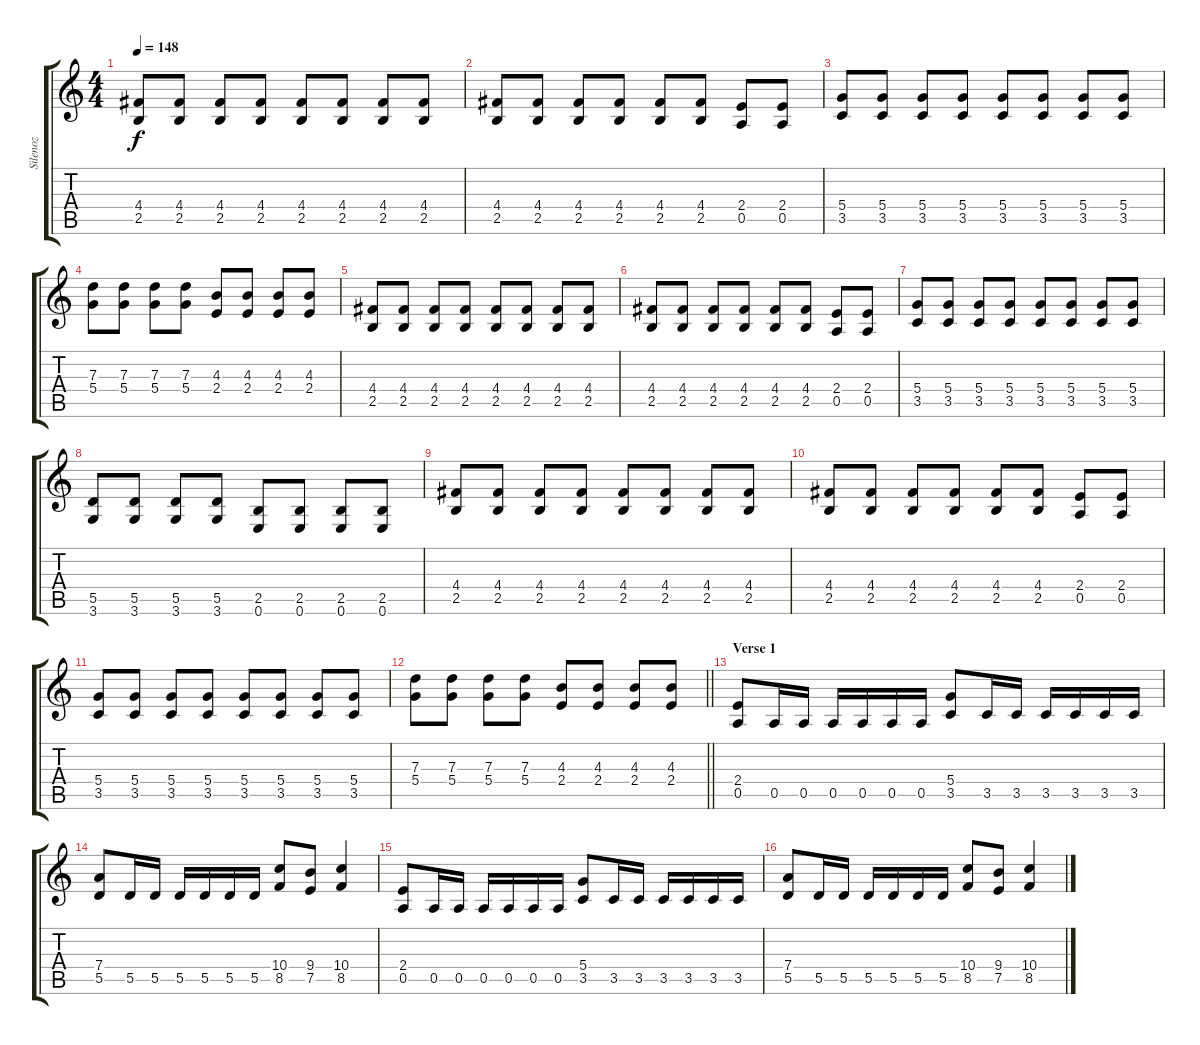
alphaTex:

\track ("Silenoz" "Silenoz") {instrument distortionguitar}
\staff {score tabs}
\tuning (E4 B3 G3 D3 A2 E2) {hide}
\ts (4 4)
\tempo 148
\clef g2
\ks c
(4.4 2.5).8{dy f} (4.4 2.5).8 (4.4 2.5).8 (4.4 2.5).8 (4.4 2.5).8 (4.4 2.5).8 (4.4 2.5).8 (4.4 2.5).8 |
(4.4 2.5).8 (4.4 2.5).8 (4.4 2.5).8 (4.4 2.5).8 (4.4 2.5).8 (4.4 2.5).8 (2.4 0.5).8 (2.4 0.5).8 |
(5.4 3.5).8 (5.4 3.5).8 (5.4 3.5).8 (5.4 3.5).8 (5.4 3.5).8 (5.4 3.5).8 (5.4 3.5).8 (5.4 3.5).8 |
(7.3 5.4).8 (7.3 5.4).8 (7.3 5.4).8 (7.3 5.4).8 (4.3 2.4).8 (4.3 2.4).8 (4.3 2.4).8 (4.3 2.4).8 |
(4.4 2.5).8 (4.4 2.5).8 (4.4 2.5).8 (4.4 2.5).8 (4.4 2.5).8 (4.4 2.5).8 (4.4 2.5).8 (4.4 2.5).8 |
(4.4 2.5).8 (4.4 2.5).8 (4.4 2.5).8 (4.4 2.5).8 (4.4 2.5).8 (4.4 2.5).8 (2.4 0.5).8 (2.4 0.5).8 |
(5.4 3.5).8 (5.4 3.5).8 (5.4 3.5).8 (5.4 3.5).8 (5.4 3.5).8 (5.4 3.5).8 (5.4 3.5).8 (5.4 3.5).8 |
(5.5 3.6).8 (5.5 3.6).8 (5.5 3.6).8 (5.5 3.6).8 (2.5 0.6).8 (2.5 0.6).8 (2.5 0.6).8 (2.5 0.6).8 |
(4.4 2.5).8 (4.4 2.5).8 (4.4 2.5).8 (4.4 2.5).8 (4.4 2.5).8 (4.4 2.5).8 (4.4 2.5).8 (4.4 2.5).8 |
(4.4 2.5).8 (4.4 2.5).8 (4.4 2.5).8 (4.4 2.5).8 (4.4 2.5).8 (4.4 2.5).8 (2.4 0.5).8 (2.4 0.5).8 |
(5.4 3.5).8 (5.4 3.5).8 (5.4 3.5).8 (5.4 3.5).8 (5.4 3.5).8 (5.4 3.5).8 (5.4 3.5).8 (5.4 3.5).8 |
\barLineRight lightlight
(7.3 5.4).8 (7.3 5.4).8 (7.3 5.4).8 (7.3 5.4).8 (4.3 2.4).8 (4.3 2.4).8 (4.3 2.4).8 (4.3 2.4).8 |
\section ("" "Verse 1")
(2.4 0.5).8 0.5.16 0.5.16 0.5.16 0.5.16 0.5.16 0.5.16 (5.4 3.5).8 3.5.16 3.5.16 3.5.16 3.5.16 3.5.16 3.5.16 |
(7.4 5.5).8 5.5.16 5.5.16 5.5.16 5.5.16 5.5.16 5.5.16 (10.4 8.5).8 (9.4 7.5).8 (10.4 8.5).4 |
(2.4 0.5).8 0.5.16 0.5.16 0.5.16 0.5.16 0.5.16 0.5.16 (5.4 3.5).8 3.5.16 3.5.16 3.5.16 3.5.16 3.5.16 3.5.16 |
(7.4 5.5).8 5.5.16 5.5.16 5.5.16 5.5.16 5.5.16 5.5.16 (10.4 8.5).8 (9.4 7.5).8 (10.4 8.5).4
